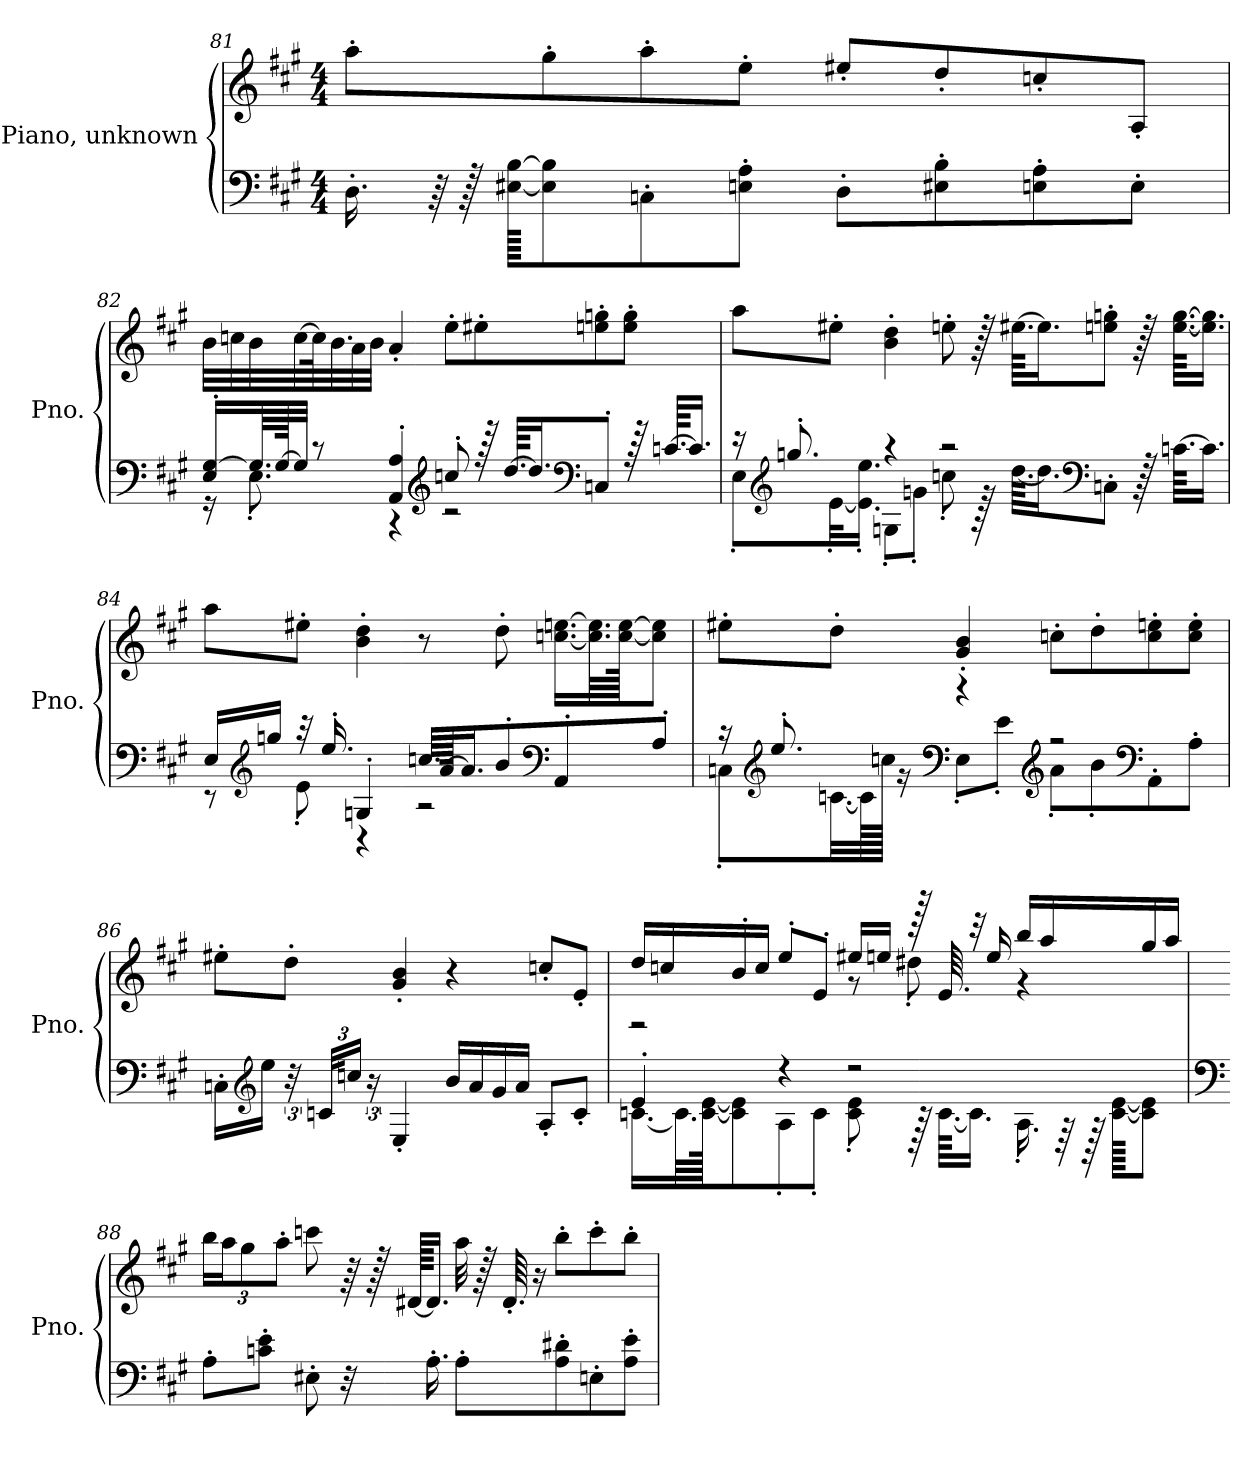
**kern	**kern
*part1	*part1
*staff2	*staff1
*I"Piano, unknown	*
*I'Pno.	*
*clefF4	*clefG2
*k[f#c#g#]	*k[f#c#g#]
*M4/4	*M4/4
=81	=81
16.D'\	8aa'\L
64r	.
128r	.
[128E#X\ [128B\KKKKL	.
8E#\] 8B\]	8gg#'\
8Cn'\	8aa'\
8En\' 8A\'J	8ee'\J
8D'\L	8ee#X'/L
8E#X\' 8B\'	8dd'/
8En\' 8A\'	8ccn'/
8E'\J	8A'/J
!!LO:PB:g=z
=82	=82
*^	*
16E/' [16G#/'LL	16r	32b\LLL
.	.	32ccn\
64.G#/LL]	8.E'\	32b\
[128G#/JK	.	.
32G#/JJJ]	.	[32cc\
8r	.	64cc\K]
.	.	32.b\
.	.	32a\
.	.	32b\JJJ
4AA/' 4A/'	4r	4a'/
*clefG2	*	*
8ccn'/	2r	8ee'\L
128r	.	8ee#X'\
[64.dd/KKLL	.	.
16.dd/J]	.	.
*clefF4	*	*
8Cn'/J	.	8een\' 8ggn\'
128r	.	8ee\' 8gg\'J
[64.cn/KKLL	.	.
16.c/JJ]	.	.
!!LO:LB:g=z
=83	=83	=83
16r	8E'\L	8aa\L
*clefG2	*	*
8.ggn'/	.	.
.	[32e'\KL	8ee#X'\J
.	16.e\]' 16.ee\'JJ	.
4r	8Gn'\L	4b\' 4dd\'
.	8gn'\J	.
2r	8ccn'\	8een'\
.	128r	128r
.	[64.dd\KKLL	[64.ee#X\KKLL
.	16.dd\J]	16.ee#\J]
*clefF4	*	*
.	8Cn'\J	8een\' 8ggn\'J
.	128r	128r
.	[64.cn\KKLL	[64.ee\ [64.gg\KKLL
.	16.c\JJ]	16.ee\] 16.gg\]JJ
!!LO:LB:g=z
=84	=84	=84
16E/LL	8r	8aa\L
*clefG2	*	*
16ggn/JJ	.	.
32r	8e'\	8ee#X'\J
16.ee'/	.	.
4Gn'/	4r	4b\' 4dd\'
64.ccn/LLLL	2r	8r
[128a/JJK	.	.
16.a/J]	.	.
8b'/	.	8dd'\
*clefF4	*	*
8AA'/	.	[16.ccn\ [16.een\LL
.	.	64.cc\] 64.ee\]LL
.	.	[128cc\ [128ee\JJJK
8A'/J	.	8cc\] 8ee\]J
=85	=85	=85
16r	8Cn'\L	8ee#X'\L
*clefG2	*	*
8.ee'/	.	.
.	[32.cn\LL	8dd'\J
.	128c\LL]	.
.	128ccn\JJJJJ	.
.	16r	.
*clefF4	*	*
4r	8E'\L	4g#/' 4b/'
.	8e'\J	.
*clefG2	*	*
2r	8a'\L	8ccn'\L
.	8b'\	8dd'\
*clefF4	*	*
.	8AA'\	8cc\' 8een\'
.	8A'\J	8cc\' 8ee\'J
*v	*v	*
!!LO:LB:g=z
=86	=86
16Cn'\LL	8ee#X'\L
*clefG2	*
16ee\JJ	.
48r	8dd'\J
48cn/KLL	.
24ccn/JJ	.
24r	.
4E'/	4g#/' 4b/'
16b/LL	4r
16a/	.
16g#/	.
16a/JJ	.
8A'/L	8ccn'/L
8c'/J	8e'/J
!!LO:LB:g=z
=87	=87
*^	*^
4e'/	[16.cn\LL	16dd/LL	2r
.	.	16ccn/	.
.	64.c\LL]	.	.
.	[128c\ [128e\JJJK	.	.
.	8c\] 8e\]	16b'/	.
.	.	16cc/JJ	.
4r	8A'\	8ee'/L	.
.	8c'\J	8e'/J	.
2r	8c\' 8e\'	16ee#X/LL	8r
.	.	16een/JJ	.
.	128r	128r	8dd#X'\
.	[64.c\KKLL	64.e/	.
.	16.c\JJ]	32r	.
.	.	16ee/	.
.	16.A'\	16bb/LL	4r
.	.	16aa/	.
.	64r	.	.
.	128r	.	.
.	[128c\ [128e\KKKKL	.	.
.	8c\] 8e\]J	16gg#/	.
.	.	16aa/JJ	.
*v	*v	*	*
*	*v	*v
!!LO:LB:g=z
=88	=88
*clefF4	*
*	*Xbrackettup
8A'\L	24bb\LL
.	24aa\J
.	12gg#\
8cn\' 8e\'J	.
.	12aa'\J
8E#X'\	8cccn\
32r	64r
.	128r
.	[128d#X/KKKLL
16.A'\	16.d#/JJ]
8A'\L	32aa\
.	128r
.	64.d#'/
.	16r
8A\' 8d#X\'	8bb'\L
8En'\	8ccc'\
8A\' 8e\'J	8bb'\J
=	=
*-	*-
